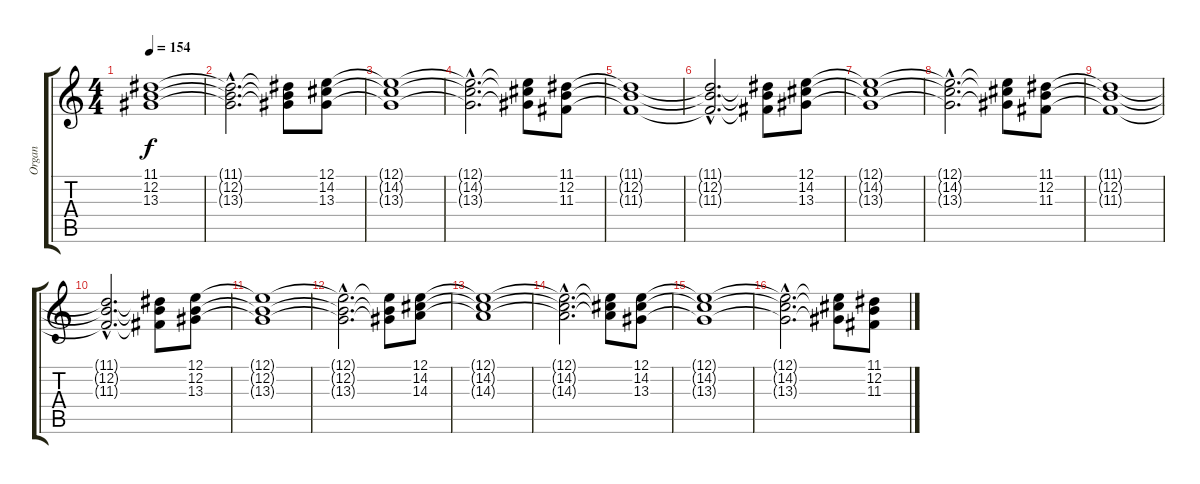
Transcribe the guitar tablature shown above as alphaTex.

\track ("Organ" "Organ") {instrument churchorgan}
\staff {score tabs}
\tuning (E4 B3 G3 D3 A2 E2) {hide}
\ts (4 4)
\tempo 154
\clef g2
\ks c
(11.1{t} 12.2{t} 13.3{t}).1{dy f} |
(11.1{hac t} 12.2{hac t} 13.3{hac t}).2{d} (11.1{t} 12.2{t} 13.3{t}).8 (12.1 14.2 13.3).8 |
(12.1{t} 14.2{t} 13.3{t}).1 |
(12.1{hac t} 14.2{hac t} 13.3{hac t}).2{d} (12.1{t} 14.2{t} 13.3{t}).8 (11.1 12.2 11.3).8 |
(11.1{t} 12.2{t} 11.3{t}).1 |
(11.1{hac t} 12.2{hac t} 11.3{hac t}).2{d} (11.1{t} 12.2{t} 11.3{t}).8 (12.1 14.2 13.3).8 |
(12.1{t} 14.2{t} 13.3{t}).1 |
(12.1{hac t} 14.2{hac t} 13.3{hac t}).2{d} (12.1{t} 14.2{t} 13.3{t}).8 (11.1 12.2 11.3).8 |
(11.1{t} 12.2{t} 11.3{t}).1 |
(11.1{hac t} 12.2{hac t} 11.3{hac t}).2{d} (11.1{t} 12.2{t} 11.3{t}).8 (12.1 12.2 13.3).8 |
(12.1{t} 12.2{t} 13.3{t}).1 |
(12.1{hac t} 12.2{hac t} 13.3{hac t}).2{d} (12.1{t} 12.2{t} 13.3{t}).8 (12.1 14.2 14.3).8 |
(12.1{t} 14.2{t} 14.3{t}).1 |
(12.1{hac t} 14.2{hac t} 14.3{hac t}).2{d} (12.1{t} 14.2{t} 14.3{t}).8 (12.1 14.2 13.3).8 |
(12.1{t} 14.2{t} 13.3{t}).1 |
(12.1{hac t} 14.2{hac t} 13.3{hac t}).2{d} (12.1{t} 14.2{t} 13.3{t}).8 (11.1 12.2 11.3).8
